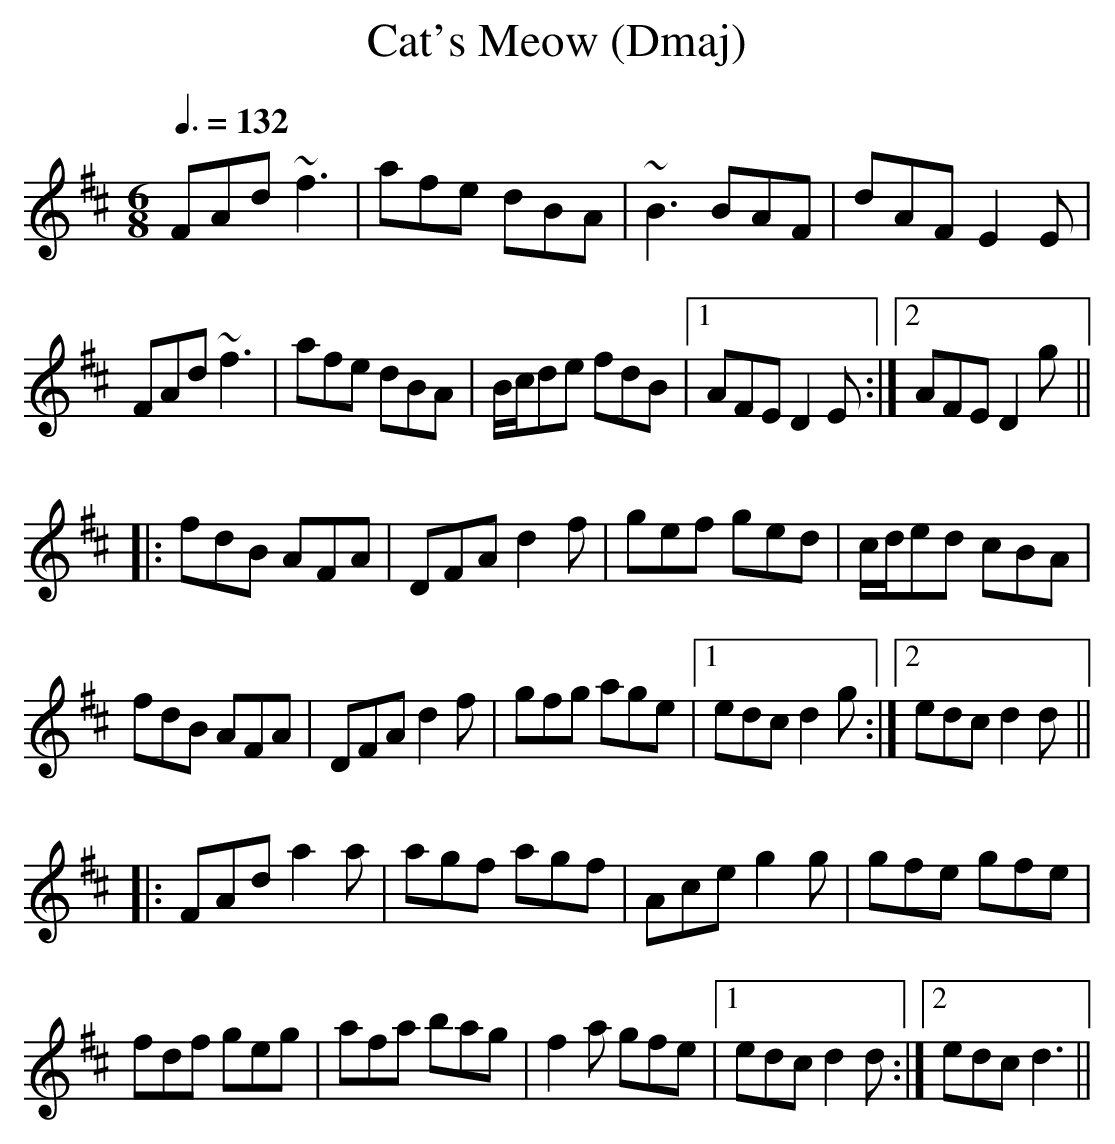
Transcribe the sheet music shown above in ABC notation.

X:1
T:Cat's Meow (Dmaj) %3
Q:3/8=132
M:6/8
L:1/8
K:Dmaj
FAd ~f3|afe dBA|~B3 BAF|dAF E2E|
FAd ~f3|afe dBA|B/c/de fdB|1AFE D2E:|2AFE D2g||
|:fdB AFA|DFA d2f|gef ged|c/d/ed cBA|
fdB AFA|DFA d2f|gfg age|1edc d2g:|2edc d2d||
|:FAd a2a|agf agf|Ace g2g|gfe gfe|
fdf geg|afa bag|f2a gfe|1edc d2d:|2edc d3||
